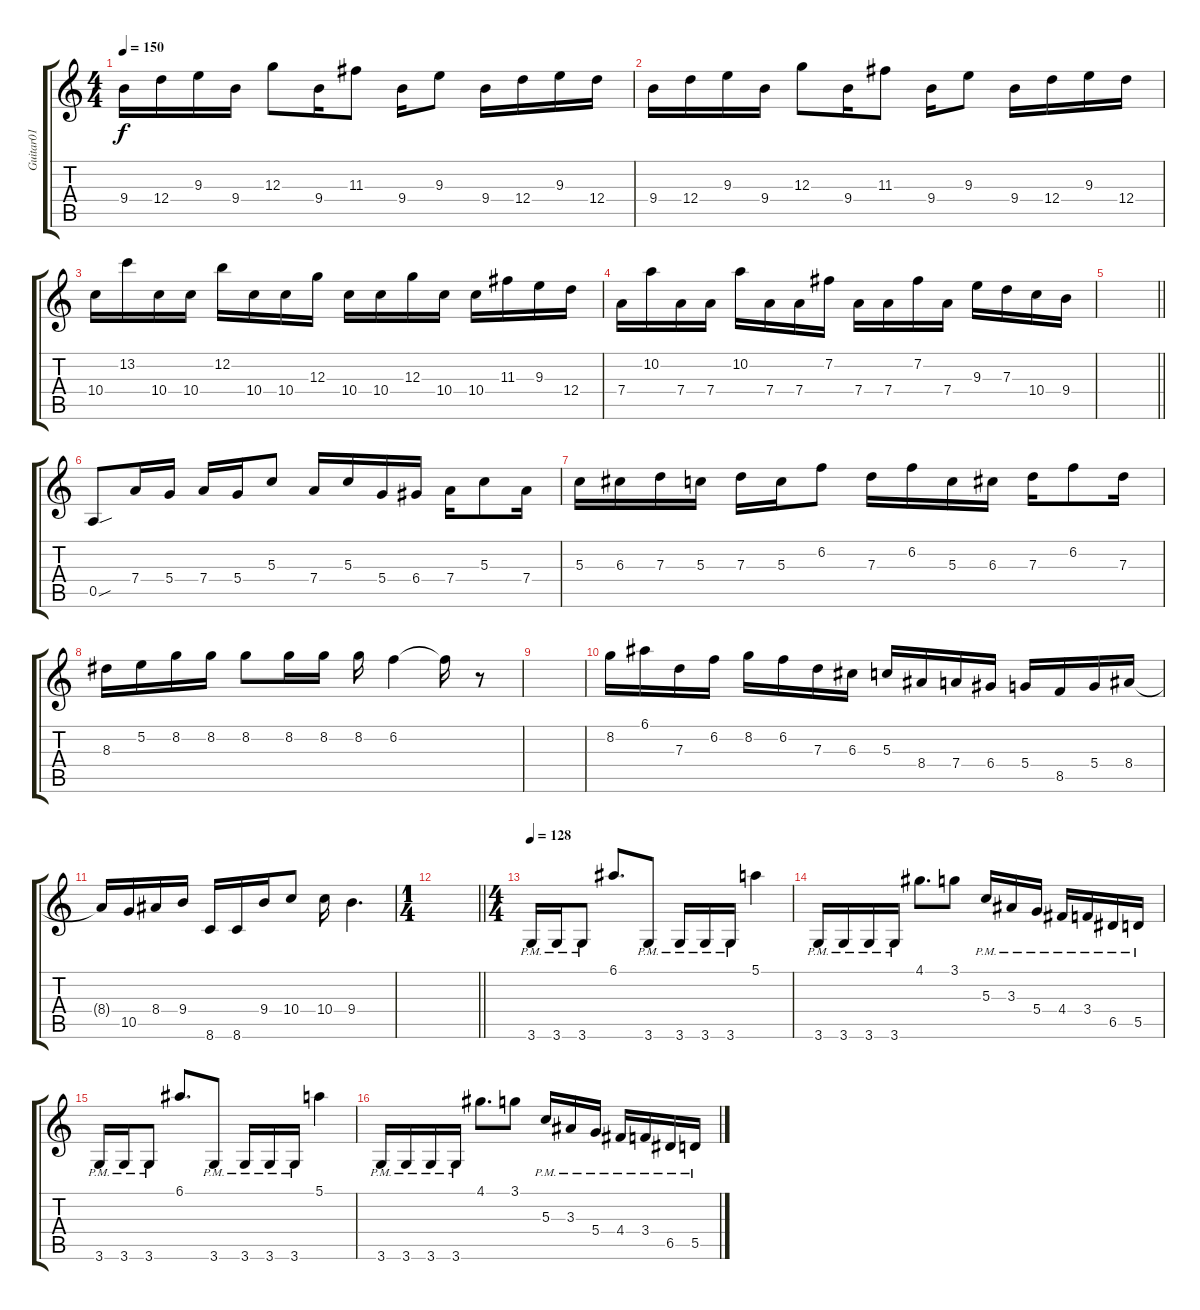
\track ("Guitar01" "Guitar01") {instrument distortionguitar}
\staff {score tabs}
\tuning (E4 B3 G3 D3 A2 E2) {hide}
\ts (4 4)
\tempo 150
\clef g2
\ks c
9.4.16{dy f} 12.4.16 9.3.16 9.4.16 12.3.8 9.4.16 11.3.8 9.4.16 9.3.8 9.4.16 12.4.16 9.3.16 12.4.16 |
9.4.16 12.4.16 9.3.16 9.4.16 12.3.8 9.4.16 11.3.8 9.4.16 9.3.8 9.4.16 12.4.16 9.3.16 12.4.16 |
10.4.16 13.2.16 10.4.16 10.4.16 12.2.16 10.4.16 10.4.16 12.3.16 10.4.16 10.4.16 12.3.16 10.4.16 10.4.16 11.3.16 9.3.16 12.4.16 |
7.4.16 10.2.16 7.4.16 7.4.16 10.2.16 7.4.16 7.4.16 7.2.16 7.4.16 7.4.16 7.2.16 7.4.16 9.3.16 7.3.16 10.4.16 9.4.16 |
\barLineRight lightlight
|
\section ("" "")
0.5{sou}.8 7.4.16 5.4.16 7.4.16 5.4.16 5.3.8 7.4.16 5.3.16 5.4.16 6.4.16 7.4.16 5.3.8 7.4.16 |
5.3.16 6.3.16 7.3.16 5.3.16 7.3.16 5.3.16 6.2.8 7.3.16 6.2.16 5.3.16 6.3.16 7.3.16 6.2.8 7.3.16 |
8.3.16 5.2.16 8.2.16 8.2.16 8.2.8 8.2.16 8.2.16 8.2.16 6.2.4 6.2{t}.16 r.8 |
|
8.2.16 6.1.16 7.3.16 6.2.16 8.2.16 6.2.16 7.3.16 6.3.16 5.3.16 8.4.16 7.4.16 6.4.16 5.4.16 8.5.16 5.4.16 8.4.16 |
8.4{t}.16 10.5.16 8.4.16 9.4.16 8.6.16 8.6.16 9.4.16 10.4.8 10.4.16 9.4.4{d} |
\ts (1 4)
\barLineRight lightlight
|
\ts (4 4)
\section ("" "")
\tempo 128
3.6{pm}.16 3.6{pm}.16 3.6{pm}.8 6.1.8{d} 3.6{pm}.8 3.6{pm}.16 3.6{pm}.16 3.6{pm}.16 5.1.4 |
3.6{pm}.16 3.6{pm}.16 3.6{pm}.16 3.6{pm}.16 4.1.8{d} 3.1.8 5.3{pm}.16 3.3{pm}.16 5.4{pm}.16 4.4{pm}.16 3.4{pm}.16 6.5{pm}.16 5.5{pm}.16 |
3.6{pm}.16 3.6{pm}.16 3.6{pm}.8 6.1.8{d} 3.6{pm}.8 3.6{pm}.16 3.6{pm}.16 3.6{pm}.16 5.1.4 |
3.6{pm}.16 3.6{pm}.16 3.6{pm}.16 3.6{pm}.16 4.1.8{d} 3.1.8 5.3{pm}.16 3.3{pm}.16 5.4{pm}.16 4.4{pm}.16 3.4{pm}.16 6.5{pm}.16 5.5{pm}.16
